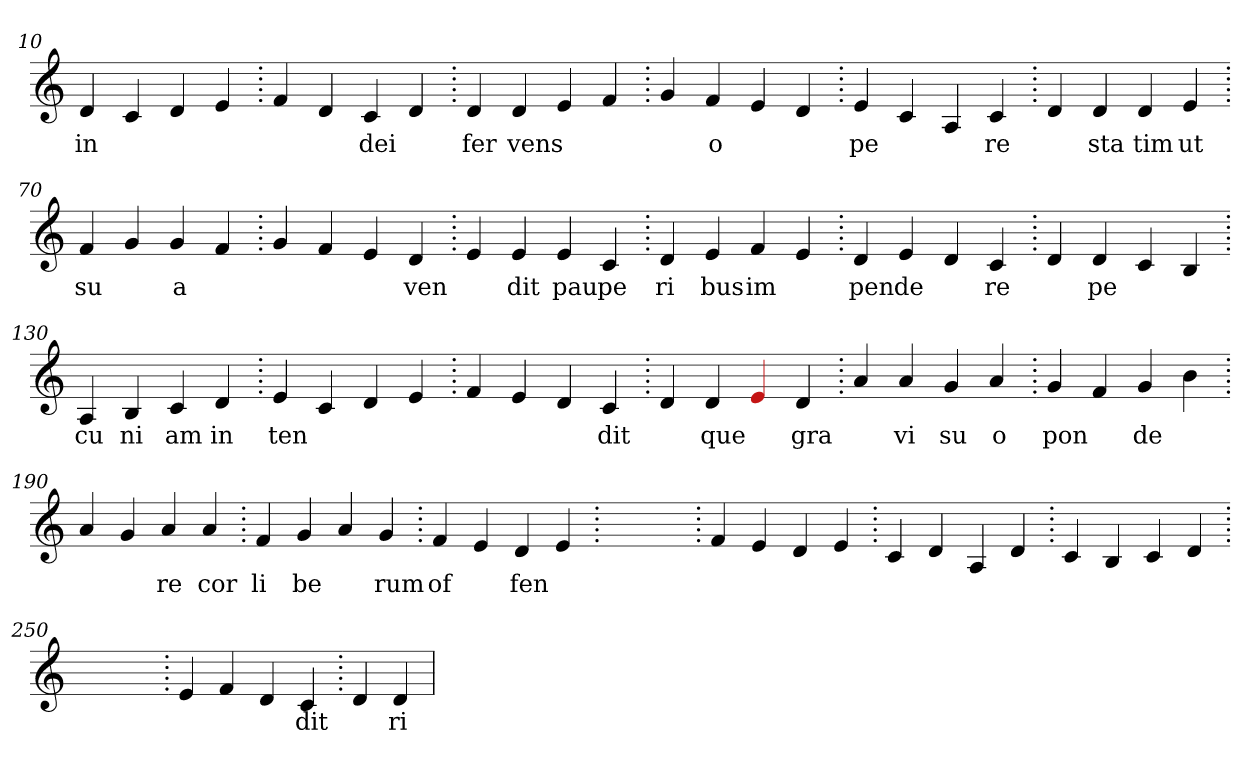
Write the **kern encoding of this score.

**kern	**text
*part1	*part1
*staff1	*staff1
*clefG2	*
=10.	=10.
4d	in
4c	.
4d	.
4e	.
=20.	=20.
4f	.
4d	.
4c	dei
4d	.
=30.	=30.
4d	fer
4d	vens
4e	.
4f	.
=40.	=40.
4g	.
4f	o
4e	.
4d	.
=50.	=50.
4e	pe
4c	.
4A	.
4c	re
=60.	=60.
4d	.
4d	sta
4d	tim
4e	ut
=70.	=70.
4f	su
4g	.
4g	a
4f	.
=80.	=80.
4g	.
4f	.
4e	.
4d	ven
=90.	=90.
4e	.
4e	dit
4e	pau
4c	pe
=100.	=100.
4d	ri
4e	bus
4f	im
4e	.
=110.	=110.
4d	pen
4e	de
4d	.
4c	re
=120.	=120.
4d	.
4d	pe
4c	.
4B	.
=130.	=130.
4A	cu
4B	ni
4c	am
4d	in
=140.	=140.
4e	ten
4c	.
4d	.
4e	.
=150.	=150.
4f	.
4e	.
4d	.
4c	dit
=160.	=160.
4d	.
4d	que
4Re	.
4d	gra
=170.	=170.
4a	.
4a	vi
4g	su
4a	o
=180.	=180.
4g	pon
4f	.
4g	de
4b	.
=190.	=190.
4a	.
4g	.
4a	re
4a	cor
=200.	=200.
4f	li
4g	be
4a	.
4g	rum
=210.	=210.
4f	of
4e	.
4d	fen
4e	.
=220.	=220.
1ryy	.
=220.	=220.
4f	.
4e	.
4d	.
4e	.
=230.	=230.
4c	.
4d	.
4A	.
4d	.
=240.	=240.
4c	.
4B	.
4c	.
4d	.
=250.	=250.
1ryy	.
=250.	=250.
4e	.
4f	.
4d	.
4c	dit
=260.	=260.
4d	.
4d	ri
=	=
*-	*-
